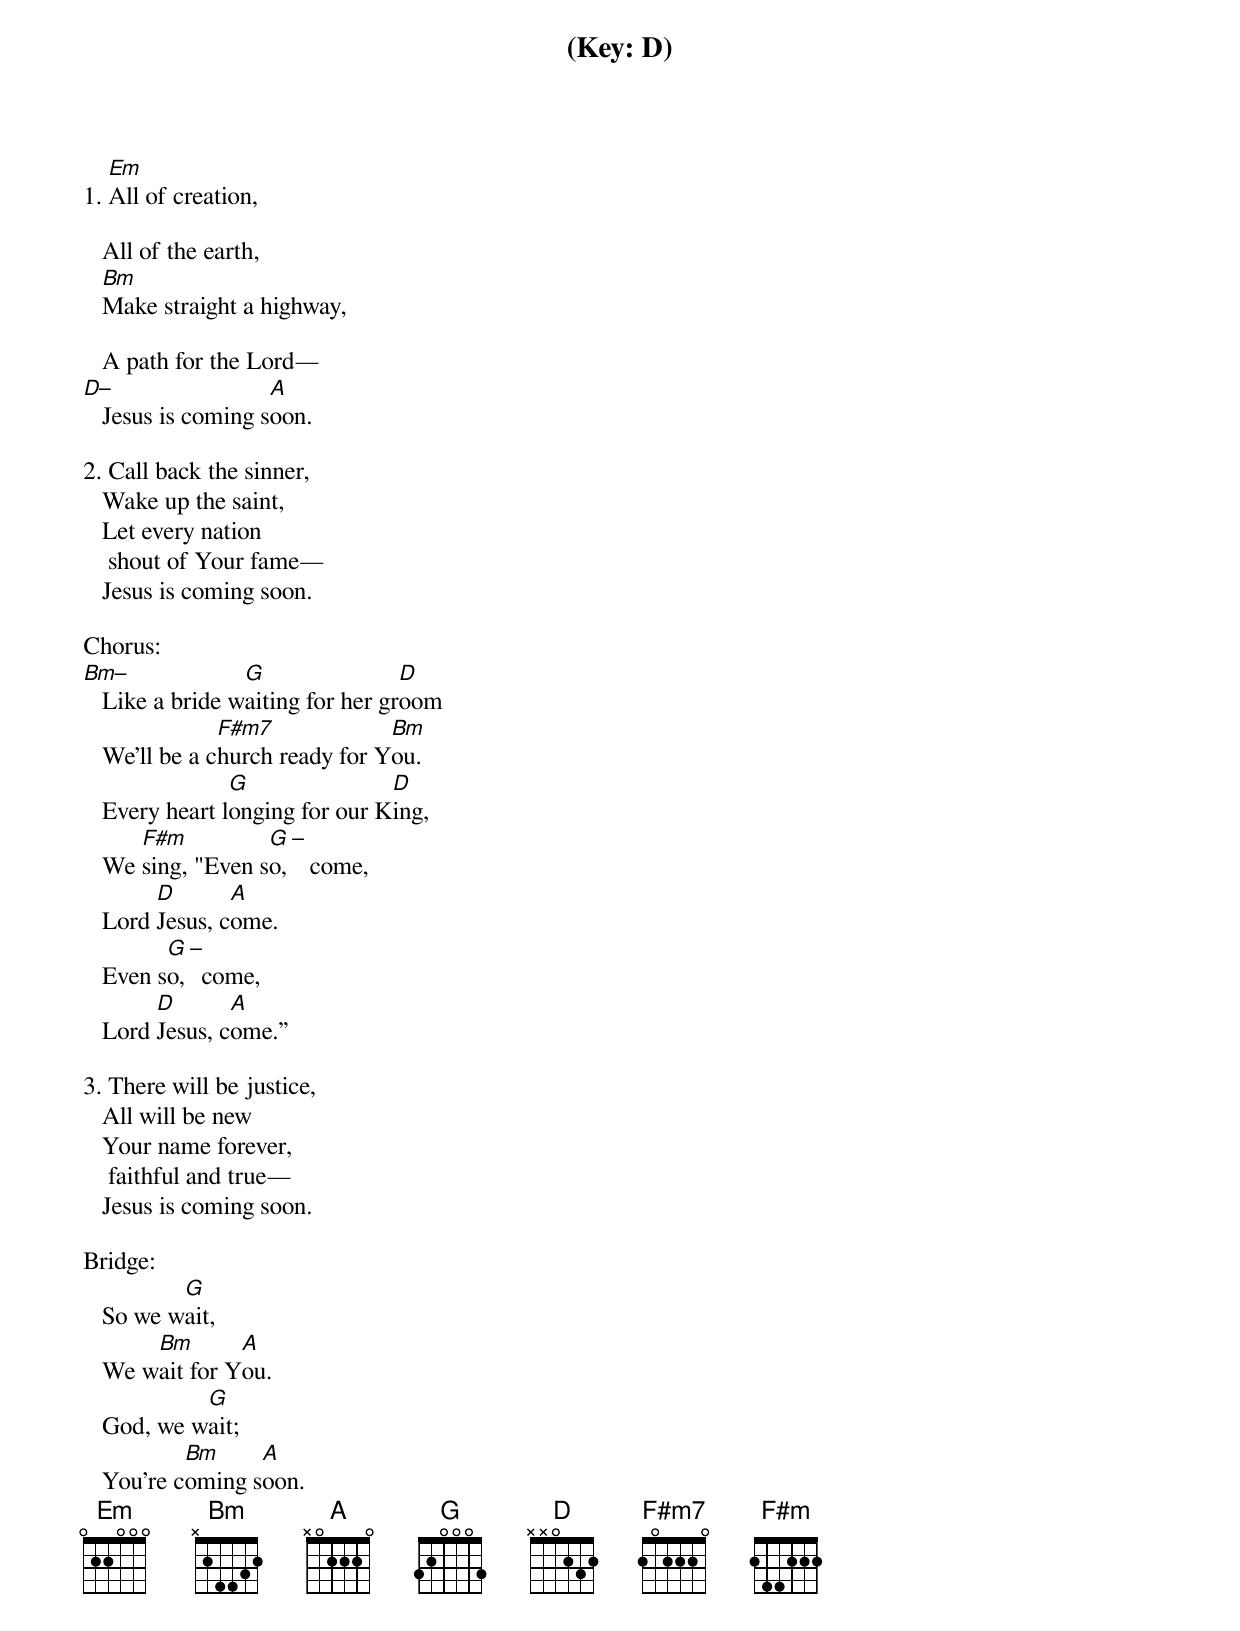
(Key: D)
   Em
1. All of creation,

   All of the earth,
   Bm
   Make straight a highway,

   A path for the Lord—
D–                  A
   Jesus is coming soon.

2. Call back the sinner,
   Wake up the saint,
   Let every nation
    shout of Your fame—
   Jesus is coming soon.

Chorus:
Bm–              G                D
   Like a bride waiting for her groom
               F#m7             Bm
   We'll be a church ready for You.
                G               D
   Every heart longing for our King,
      F#m          G –
   We sing, "Even so,   come,
        D       A
   Lord Jesus, come.
         G –
   Even so,  come,
        D       A
   Lord Jesus, come.”

3. There will be justice,
   All will be new
   Your name forever,
    faithful and true—
   Jesus is coming soon.

Bridge:
          G
   So we wait,
       Bm       A
   We wait for You.
            G
   God, we wait;
           Bm     A
   You're coming soon.
